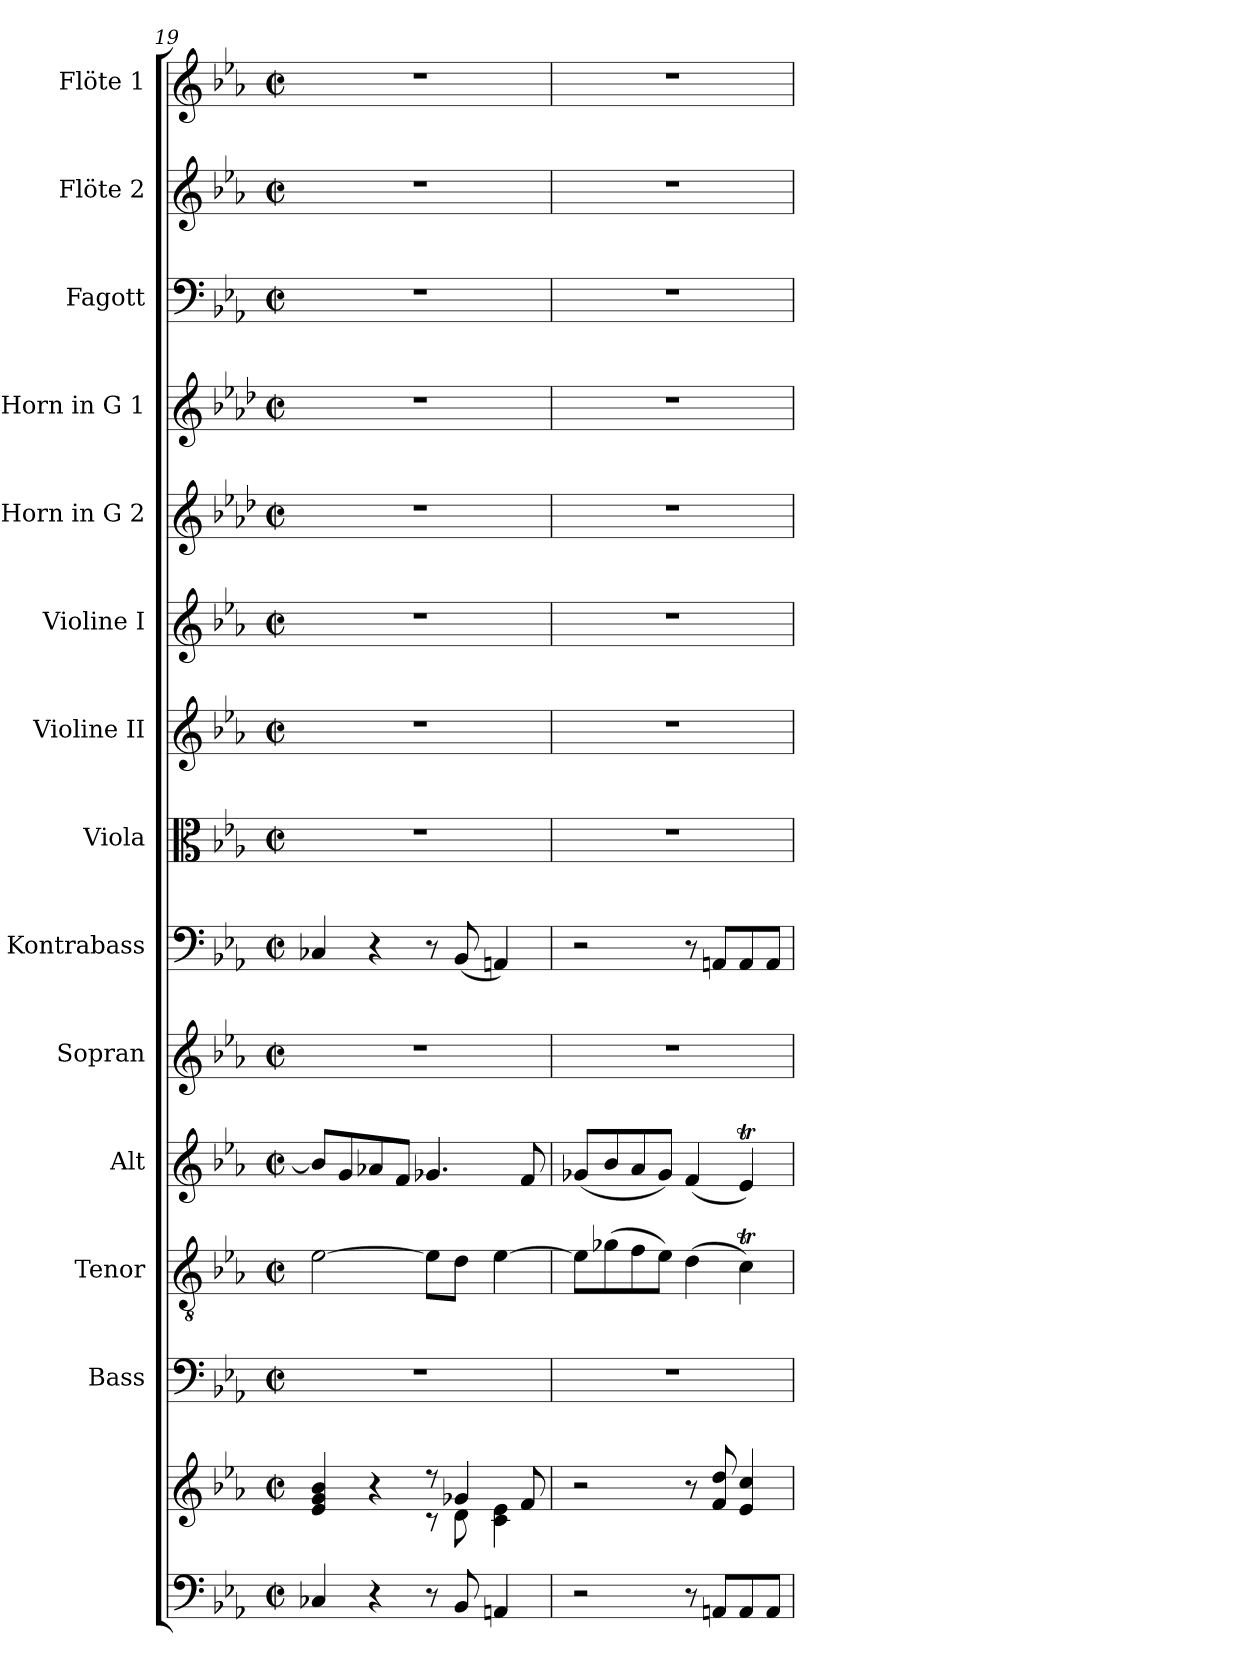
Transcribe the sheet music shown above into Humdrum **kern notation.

**kern	**kern	**kern	**kern	**kern	**kern	**kern	**kern	**kern	**kern	**kern	**kern	**kern	**kern	**kern
*part14	*part14	*part13	*part12	*part11	*part10	*part9	*part8	*part7	*part6	*part5	*part4	*part3	*part2	*part1
*staff15	*staff14	*staff13	*staff12	*staff11	*staff10	*staff9	*staff8	*staff7	*staff6	*staff5	*staff4	*staff3	*staff2	*staff1
*	*	*I"Bass	*I"Tenor	*I"Alt	*I"Sopran	*I"Kontrabass	*I"Viola	*I"Violine II	*I"Violine I	*I"Horn in G 2	*I"Horn in G 1	*I"Fagott	*I"Flöte 2	*I"Flöte 1
*	*	*I'B.	*I'T.	*I'A.	*I'S.	*I'Kb.	*I'Vla.	*I'Vl. II	*I'Vl. I	*	*	*I'Fg.	*I'Fl. 2	*I'Fl. 1
*clefF4	*clefG2	*clefF4	*clefGv2	*clefG2	*clefG2	*clefF4	*clefC3	*clefG2	*clefG2	*clefG2	*clefG2	*clefF4	*clefG2	*clefG2
*	*	*	*	*	*	*ITrd7c12	*	*	*	*ITrd3c5	*ITrd3c5	*	*	*
*k[b-e-a-]	*k[b-e-a-]	*k[b-e-a-]	*k[b-e-a-]	*k[b-e-a-]	*k[b-e-a-]	*k[b-e-a-]	*k[b-e-a-]	*k[b-e-a-]	*k[b-e-a-]	*k[b-e-a-]	*k[b-e-a-]	*k[b-e-a-]	*k[b-e-a-]	*k[b-e-a-]
*E-:	*E-:	*E-:	*E-:	*E-:	*E-:	*E-:	*E-:	*E-:	*E-:	*E-:	*E-:	*E-:	*E-:	*E-:
*M2/2	*M2/2	*M2/2	*M2/2	*M2/2	*M2/2	*M2/2	*M2/2	*M2/2	*M2/2	*M2/2	*M2/2	*M2/2	*M2/2	*M2/2
*met(c|)	*met(c|)	*met(c|)	*met(c|)	*met(c|)	*met(c|)	*met(c|)	*met(c|)	*met(c|)	*met(c|)	*met(c|)	*met(c|)	*met(c|)	*met(c|)	*met(c|)
=19	=19	=19	=19	=19	=19	=19	=19	=19	=19	=19	=19	=19	=19	=19
*	*^	*	*	*	*	*	*	*	*	*	*	*	*	*
4C-X/	4e-/ 4g/ 4b-/	2ryy	1r	[2e-\	8b-/L]	1r	4CC-X/	1r	1r	1r	1r	1r	1r	1r	1r
.	.	.	.	.	8g/	.	.	.	.	.	.	.	.	.	.
4r	4r	.	.	.	8a-X/	.	4r	.	.	.	.	.	.	.	.
.	.	.	.	.	8f/J	.	.	.	.	.	.	.	.	.	.
8r	8r	8r	.	8e-\L]	4.g-X/	.	8r	.	.	.	.	.	.	.	.
8BB-/	4g-X/	8d\	.	8d\J	.	.	(<8BBB-/	.	.	.	.	.	.	.	.
4AAn/	.	4c\ 4e-\	.	[4e-\	.	.	4AAAn/)	.	.	.	.	.	.	.	.
.	8f/	.	.	.	8f/	.	.	.	.	.	.	.	.	.	.
*	*v	*v	*	*	*	*	*	*	*	*	*	*	*	*	*
=20	=20	=20	=20	=20	=20	=20	=20	=20	=20	=20	=20	=20	=20	=20
2r	2r	1r	8e-\L]	(<8g-X/L	1r	2r	1r	1r	1r	1r	1r	1r	1r	1r
.	.	.	(>8g-X\	8b-/	.	.	.	.	.	.	.	.	.	.
.	.	.	8f\	8a-/	.	.	.	.	.	.	.	.	.	.
.	.	.	8e-\J)	8g-/J)	.	.	.	.	.	.	.	.	.	.
8r	8r	.	(>4d\	(<4f/	.	8r	.	.	.	.	.	.	.	.
8AAn/L	8f/ 8dd/	.	.	.	.	8AAAn/L	.	.	.	.	.	.	.	.
8AA/	4e-/ 4cc/	.	4cT\)	4e-T/)	.	8AAA/	.	.	.	.	.	.	.	.
8AA/J	.	.	.	.	.	8AAA/J	.	.	.	.	.	.	.	.
=	=	=	=	=	=	=	=	=	=	=	=	=	=	=
*-	*-	*-	*-	*-	*-	*-	*-	*-	*-	*-	*-	*-	*-	*-
